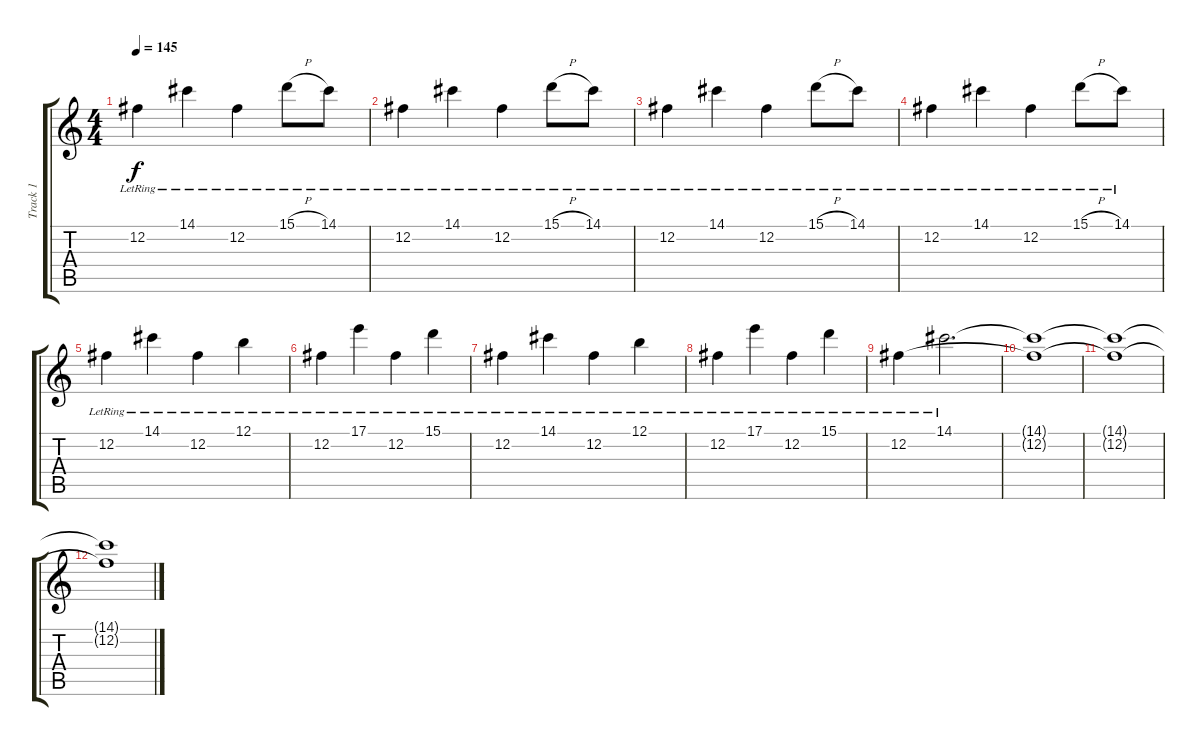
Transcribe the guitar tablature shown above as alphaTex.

\track ("Track 1" "Track 1") {instrument distortionguitar}
\staff {score tabs}
\tuning (B3 Gb3 D3 A2 E2 B1) {hide}
\ts (4 4)
\tempo 145
\clef g2
\ks c
12.2{lr}.4{dy f instrument electricguitarjazz} 14.1{lr}.4 12.2{lr}.4 15.1{h lr}.8 14.1{lr}.8 |
12.2{lr}.4 14.1{lr}.4 12.2{lr}.4 15.1{h lr}.8 14.1{lr}.8 |
12.2{lr}.4 14.1{lr}.4 12.2{lr}.4 15.1{h lr}.8 14.1{lr}.8 |
12.2{lr}.4 14.1{lr}.4 12.2{lr}.4 15.1{h lr}.8 14.1{lr}.8 |
12.2{lr}.4 14.1{lr}.4 12.2{lr}.4 12.1{lr}.4 |
12.2{lr}.4 17.1{lr}.4 12.2{lr}.4 15.1{lr}.4 |
12.2{lr}.4 14.1{lr}.4 12.2{lr}.4 12.1{lr}.4 |
12.2{lr}.4 17.1{lr}.4 12.2{lr}.4 15.1{lr}.4 |
12.2{lr}.4{volume 0} 14.1{lr}.2{d} |
(14.1{t} 12.2{t}).1 |
(14.1{t} 12.2{t}).1 |
(14.1{t} 12.2{t}).1
